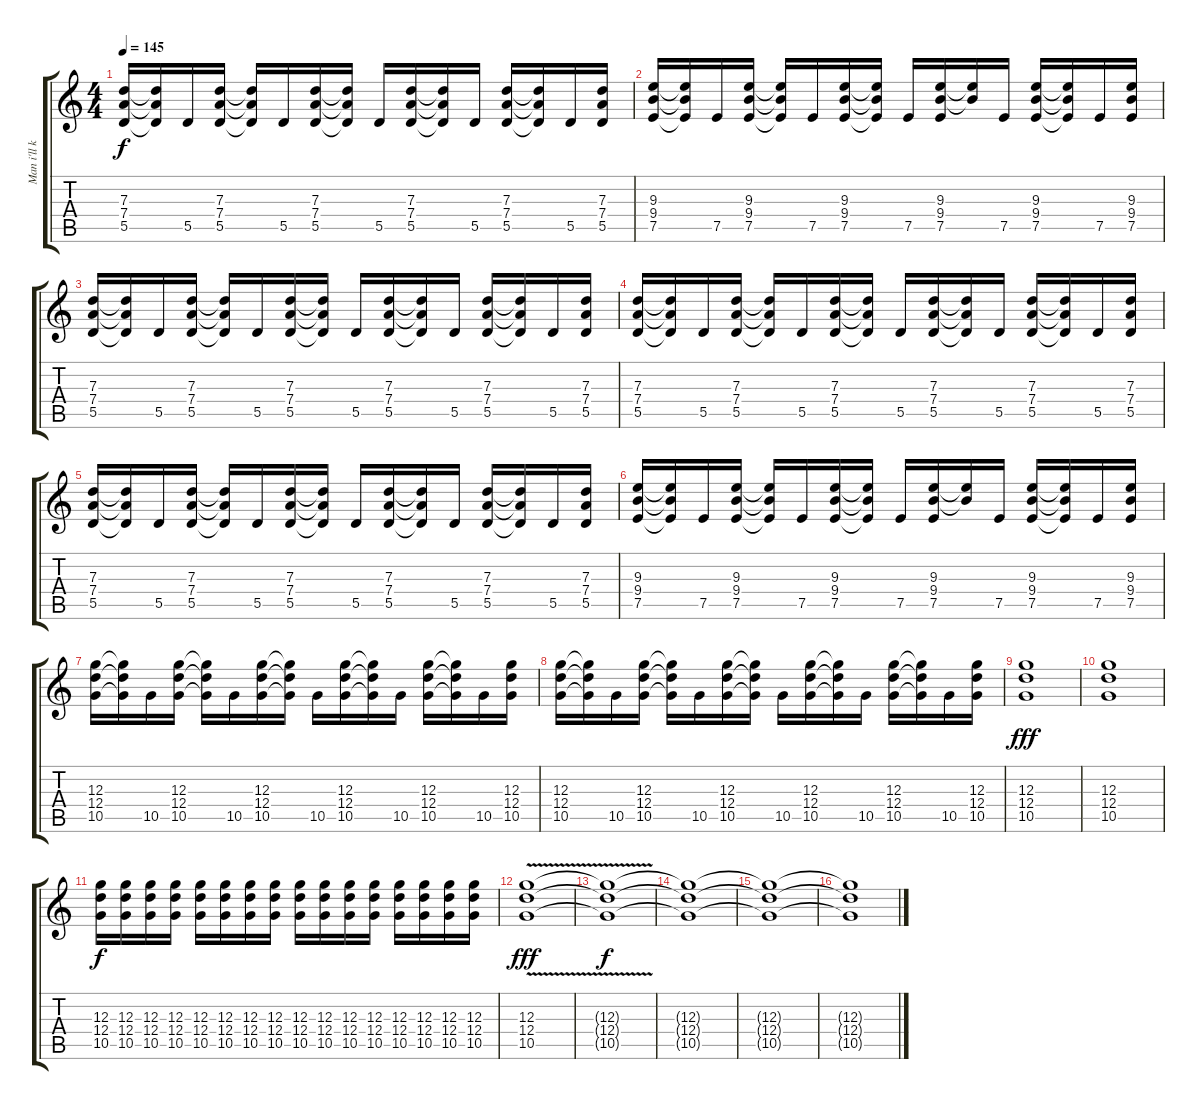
\track ("Man i'll kiiiiill you!" "Man i'll k") {instrument distortionguitar}
\staff {score tabs}
\tuning (E4 B3 G3 D3 A2 E2) {hide}
\ts (4 4)
\tempo 145
\clef g2
\ks c
(7.3 7.4 5.5).16{dy f} (7.3{t} 7.4{t} 5.5{t}).16 5.5.16 (7.3 7.4 5.5).16 (7.3{t} 7.4{t} 5.5{t}).16 5.5.16 (7.3 7.4 5.5).16 (7.3{t} 7.4{t} 5.5{t}).16 5.5.16 (7.3 7.4 5.5).16 (7.3{t} 7.4{t} 5.5{t}).16 5.5.16 (7.3 7.4 5.5).16 (7.3{t} 7.4{t} 5.5{t}).16 5.5.16 (7.3 7.4 5.5).16 |
(9.3 9.4 7.5).16 (9.3{t} 9.4{t} 7.5{t}).16 7.5.16 (9.3 9.4 7.5).16 (9.3{t} 9.4{t} 7.5{t}).16 7.5.16 (9.3 9.4 7.5).16 (9.3{t} 9.4{t} 7.5{t}).16 7.5.16 (9.3 9.4 7.5).16 (9.3{t} 9.4{t}).16 7.5.16 (9.3 9.4 7.5).16 (9.3{t} 9.4{t} 7.5{t}).16 7.5.16 (9.3 9.4 7.5).16 |
(7.3 7.4 5.5).16 (7.3{t} 7.4{t} 5.5{t}).16 5.5.16 (7.3 7.4 5.5).16 (7.3{t} 7.4{t} 5.5{t}).16 5.5.16 (7.3 7.4 5.5).16 (7.3{t} 7.4{t} 5.5{t}).16 5.5.16 (7.3 7.4 5.5).16 (7.3{t} 7.4{t} 5.5{t}).16 5.5.16 (7.3 7.4 5.5).16 (7.3{t} 7.4{t} 5.5{t}).16 5.5.16 (7.3 7.4 5.5).16 |
(7.3 7.4 5.5).16 (7.3{t} 7.4{t} 5.5{t}).16 5.5.16 (7.3 7.4 5.5).16 (7.3{t} 7.4{t} 5.5{t}).16 5.5.16 (7.3 7.4 5.5).16 (7.3{t} 7.4{t} 5.5{t}).16 5.5.16 (7.3 7.4 5.5).16 (7.3{t} 7.4{t} 5.5{t}).16 5.5.16 (7.3 7.4 5.5).16 (7.3{t} 7.4{t} 5.5{t}).16 5.5.16 (7.3 7.4 5.5).16 |
(7.3 7.4 5.5).16 (7.3{t} 7.4{t} 5.5{t}).16 5.5.16 (7.3 7.4 5.5).16 (7.3{t} 7.4{t} 5.5{t}).16 5.5.16 (7.3 7.4 5.5).16 (7.3{t} 7.4{t} 5.5{t}).16 5.5.16 (7.3 7.4 5.5).16 (7.3{t} 7.4{t} 5.5{t}).16 5.5.16 (7.3 7.4 5.5).16 (7.3{t} 7.4{t} 5.5{t}).16 5.5.16 (7.3 7.4 5.5).16 |
(9.3 9.4 7.5).16 (9.3{t} 9.4{t} 7.5{t}).16 7.5.16 (9.3 9.4 7.5).16 (9.3{t} 9.4{t} 7.5{t}).16 7.5.16 (9.3 9.4 7.5).16 (9.3{t} 9.4{t} 7.5{t}).16 7.5.16 (9.3 9.4 7.5).16 (9.3{t} 9.4{t}).16 7.5.16 (9.3 9.4 7.5).16 (9.3{t} 9.4{t} 7.5{t}).16 7.5.16 (9.3 9.4 7.5).16 |
(12.3 12.4 10.5).16 (12.3{t} 12.4{t} 10.5{t}).16 10.5.16 (12.3 12.4 10.5).16 (12.3{t} 12.4{t} 10.5{t}).16 10.5.16 (12.3 12.4 10.5).16 (12.3{t} 12.4{t} 10.5{t}).16 10.5.16 (12.3 12.4 10.5).16 (12.3{t} 12.4{t} 10.5{t}).16 10.5.16 (12.3 12.4 10.5).16 (12.3{t} 12.4{t} 10.5{t}).16 10.5.16 (12.3 12.4 10.5).16 |
(12.3 12.4 10.5).16 (12.3{t} 12.4{t} 10.5{t}).16 10.5.16 (12.3 12.4 10.5).16 (12.3{t} 12.4{t} 10.5{t}).16 10.5.16 (12.3 12.4 10.5).16 (12.3{t} 12.4{t} 10.5{t}).16 10.5.16 (12.3 12.4 10.5).16 (12.3{t} 12.4{t} 10.5{t}).16 10.5.16 (12.3 12.4 10.5).16 (12.3{t} 12.4{t} 10.5{t}).16 10.5.16 (12.3 12.4 10.5).16 |
(12.3 12.4 10.5).1{dy fff} |
(12.3 12.4 10.5).1 |
(12.3 12.4 10.5).16{dy f} (12.3 12.4 10.5).16 (12.3 12.4 10.5).16 (12.3 12.4 10.5).16 (12.3 12.4 10.5).16 (12.3 12.4 10.5).16 (12.3 12.4 10.5).16 (12.3 12.4 10.5).16 (12.3 12.4 10.5).16 (12.3 12.4 10.5).16 (12.3 12.4 10.5).16 (12.3 12.4 10.5).16 (12.3 12.4 10.5).16 (12.3 12.4 10.5).16 (12.3 12.4 10.5).16 (12.3 12.4 10.5).16 |
(12.3{v} 12.4 10.5).1{dy fff} |
(12.3{t} 12.4{t} 10.5{t}).1{dy f} |
(12.3{t} 12.4{t} 10.5{t}).1 |
(12.3{t} 12.4{t} 10.5{t}).1 |
(12.3{t} 12.4{t} 10.5{t}).1
